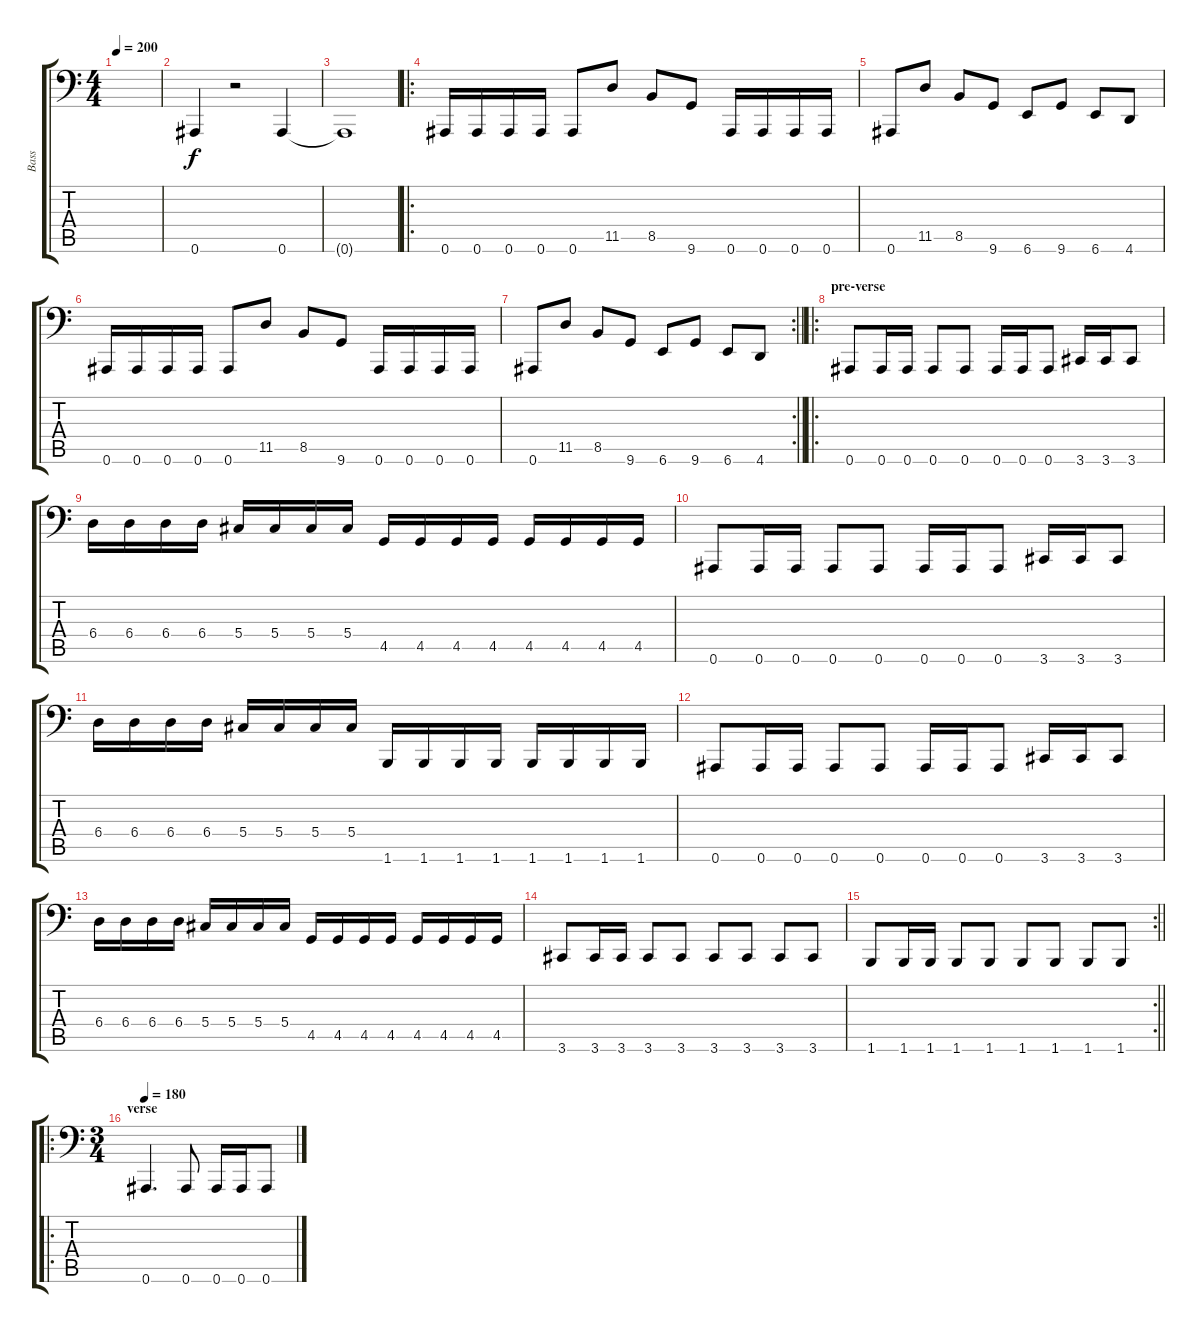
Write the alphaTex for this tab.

\track ("Bass" "Bass") {instrument electricbasspick}
\staff {score tabs}
\tuning (Bb2 Gb2 Db2 Ab1 Eb1 Bb0) {hide}
\ts (4 4)
\tempo 200
\clef f4
\ks c
|
0.6.4 r.2 0.6.4 |
0.6{t}.1 |
\ro
0.6.16 0.6.16 0.6.16 0.6.16 0.6.8 11.5.8 8.5.8 9.6.8 0.6.16 0.6.16 0.6.16 0.6.16 |
0.6.8 11.5.8 8.5.8 9.6.8 6.6.8 9.6.8 6.6.8 4.6.8 |
0.6.16 0.6.16 0.6.16 0.6.16 0.6.8 11.5.8 8.5.8 9.6.8 0.6.16 0.6.16 0.6.16 0.6.16 |
\rc 2
\barLineRight lightlight
0.6.8 11.5.8 8.5.8 9.6.8 6.6.8 9.6.8 6.6.8 4.6.8 |
\ro
\section ("" "pre-verse")
0.6.8 0.6.16 0.6.16 0.6.8 0.6.8 0.6.16 0.6.16 0.6.8 3.6.16 3.6.16 3.6.8 |
6.4.16 6.4.16 6.4.16 6.4.16 5.4.16 5.4.16 5.4.16 5.4.16 4.5.16 4.5.16 4.5.16 4.5.16 4.5.16 4.5.16 4.5.16 4.5.16 |
0.6.8 0.6.16 0.6.16 0.6.8 0.6.8 0.6.16 0.6.16 0.6.8 3.6.16 3.6.16 3.6.8 |
6.4.16 6.4.16 6.4.16 6.4.16 5.4.16 5.4.16 5.4.16 5.4.16 1.6.16 1.6.16 1.6.16 1.6.16 1.6.16 1.6.16 1.6.16 1.6.16 |
0.6.8 0.6.16 0.6.16 0.6.8 0.6.8 0.6.16 0.6.16 0.6.8 3.6.16 3.6.16 3.6.8 |
6.4.16 6.4.16 6.4.16 6.4.16 5.4.16 5.4.16 5.4.16 5.4.16 4.5.16 4.5.16 4.5.16 4.5.16 4.5.16 4.5.16 4.5.16 4.5.16 |
3.6.8 3.6.16 3.6.16 3.6.8 3.6.8 3.6.8 3.6.8 3.6.8 3.6.8 |
\rc 2
\barLineRight lightlight
1.6.8 1.6.16 1.6.16 1.6.8 1.6.8 1.6.8 1.6.8 1.6.8 1.6.8 |
\ro
\ts (3 4)
\section ("" "verse")
\tempo 180
0.6.4{d} 0.6.8 0.6.16 0.6.16 0.6.8
